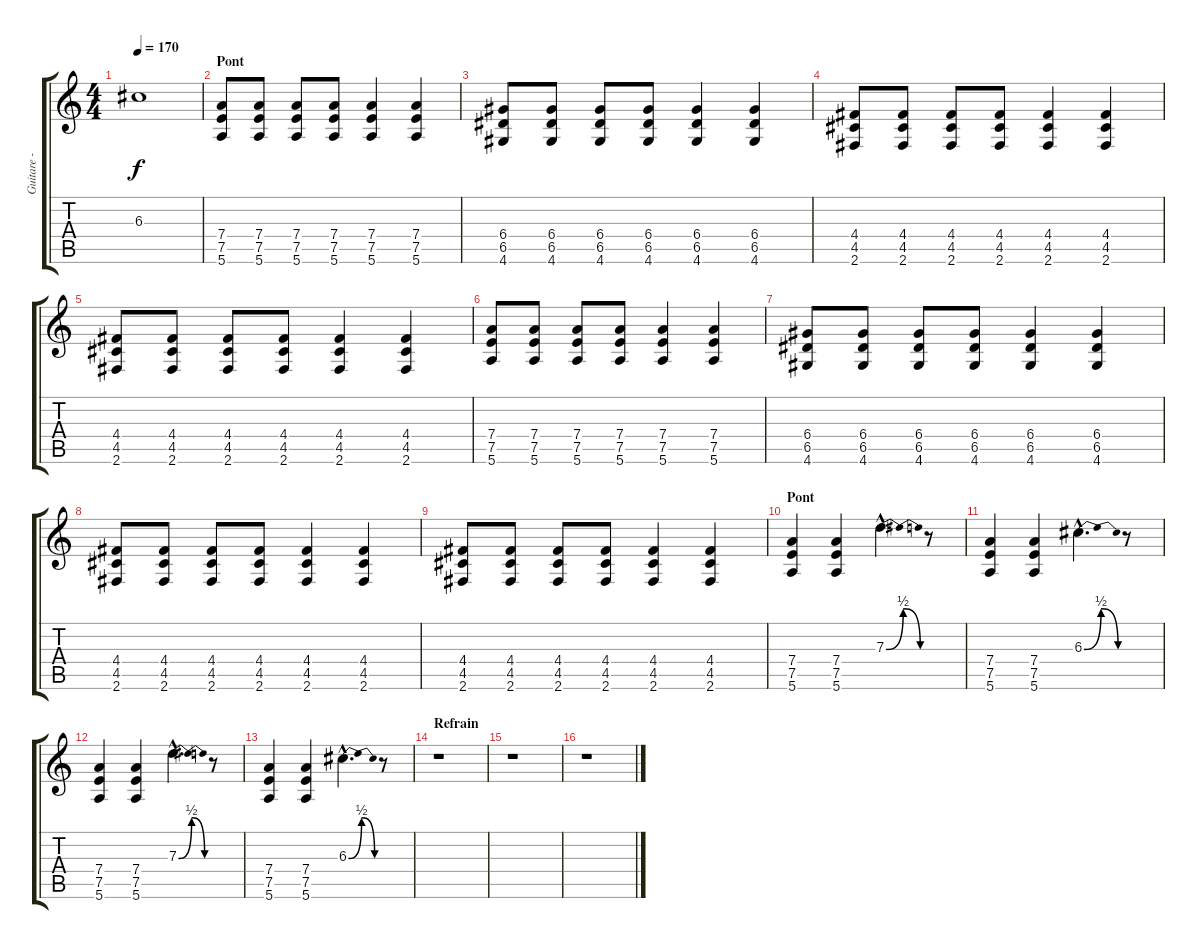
\track ("Guitare - Yves " "Guitare - ") {instrument overdrivenguitar}
\staff {score tabs}
\tuning (E4 B3 G3 D3 A2 E2) {hide}
\ts (4 4)
\tempo 170
\clef g2
\ks c
6.3{t}.1{dy f} |
\section ("" "Pont")
(7.4 7.5 5.6).8{volume 11 instrument electricguitarmuted} (7.4 7.5 5.6).8 (7.4 7.5 5.6).8 (7.4 7.5 5.6).8 (7.4 7.5 5.6).4{instrument overdrivenguitar} (7.4 7.5 5.6).4 |
(6.4 6.5 4.6).8{instrument electricguitarmuted} (6.4 6.5 4.6).8 (6.4 6.5 4.6).8 (6.4 6.5 4.6).8 (6.4 6.5 4.6).4{instrument overdrivenguitar} (6.4 6.5 4.6).4 |
(4.4 4.5 2.6).8{instrument electricguitarmuted} (4.4 4.5 2.6).8 (4.4 4.5 2.6).8 (4.4 4.5 2.6).8 (4.4 4.5 2.6).4{instrument overdrivenguitar} (4.4 4.5 2.6).4 |
(4.4 4.5 2.6).8{instrument electricguitarmuted} (4.4 4.5 2.6).8 (4.4 4.5 2.6).8 (4.4 4.5 2.6).8 (4.4 4.5 2.6).4{instrument overdrivenguitar} (4.4 4.5 2.6).4 |
(7.4 7.5 5.6).8{instrument electricguitarmuted} (7.4 7.5 5.6).8 (7.4 7.5 5.6).8 (7.4 7.5 5.6).8 (7.4 7.5 5.6).4{instrument overdrivenguitar} (7.4 7.5 5.6).4 |
(6.4 6.5 4.6).8{instrument electricguitarmuted} (6.4 6.5 4.6).8 (6.4 6.5 4.6).8 (6.4 6.5 4.6).8 (6.4 6.5 4.6).4{instrument overdrivenguitar} (6.4 6.5 4.6).4 |
(4.4 4.5 2.6).8{instrument electricguitarmuted} (4.4 4.5 2.6).8 (4.4 4.5 2.6).8 (4.4 4.5 2.6).8 (4.4 4.5 2.6).4{instrument overdrivenguitar} (4.4 4.5 2.6).4 |
(4.4 4.5 2.6).8{instrument electricguitarmuted} (4.4 4.5 2.6).8 (4.4 4.5 2.6).8 (4.4 4.5 2.6).8 (4.4 4.5 2.6).4{instrument overdrivenguitar} (4.4 4.5 2.6).4 |
\section ("" "Pont")
(7.4 7.5 5.6).4 (7.4 7.5 5.6).4 7.3{be (bendrelease 0 0 30 2 30 2 60 0) hac}.4{d} r.8 |
(7.4 7.5 5.6).4 (7.4 7.5 5.6).4 6.3{be (bendrelease 0 0 30 2 30 2 60 0) hac}.4{d} r.8 |
(7.4 7.5 5.6).4 (7.4 7.5 5.6).4 7.3{be (bendrelease 0 0 30 2 30 2 60 0) hac}.4{d} r.8 |
(7.4 7.5 5.6).4 (7.4 7.5 5.6).4 6.3{be (bendrelease 0 0 30 2 30 2 60 0) hac}.4{d} r.8 |
\section ("" "Refrain")
r.1 |
r.1 |
r.1
